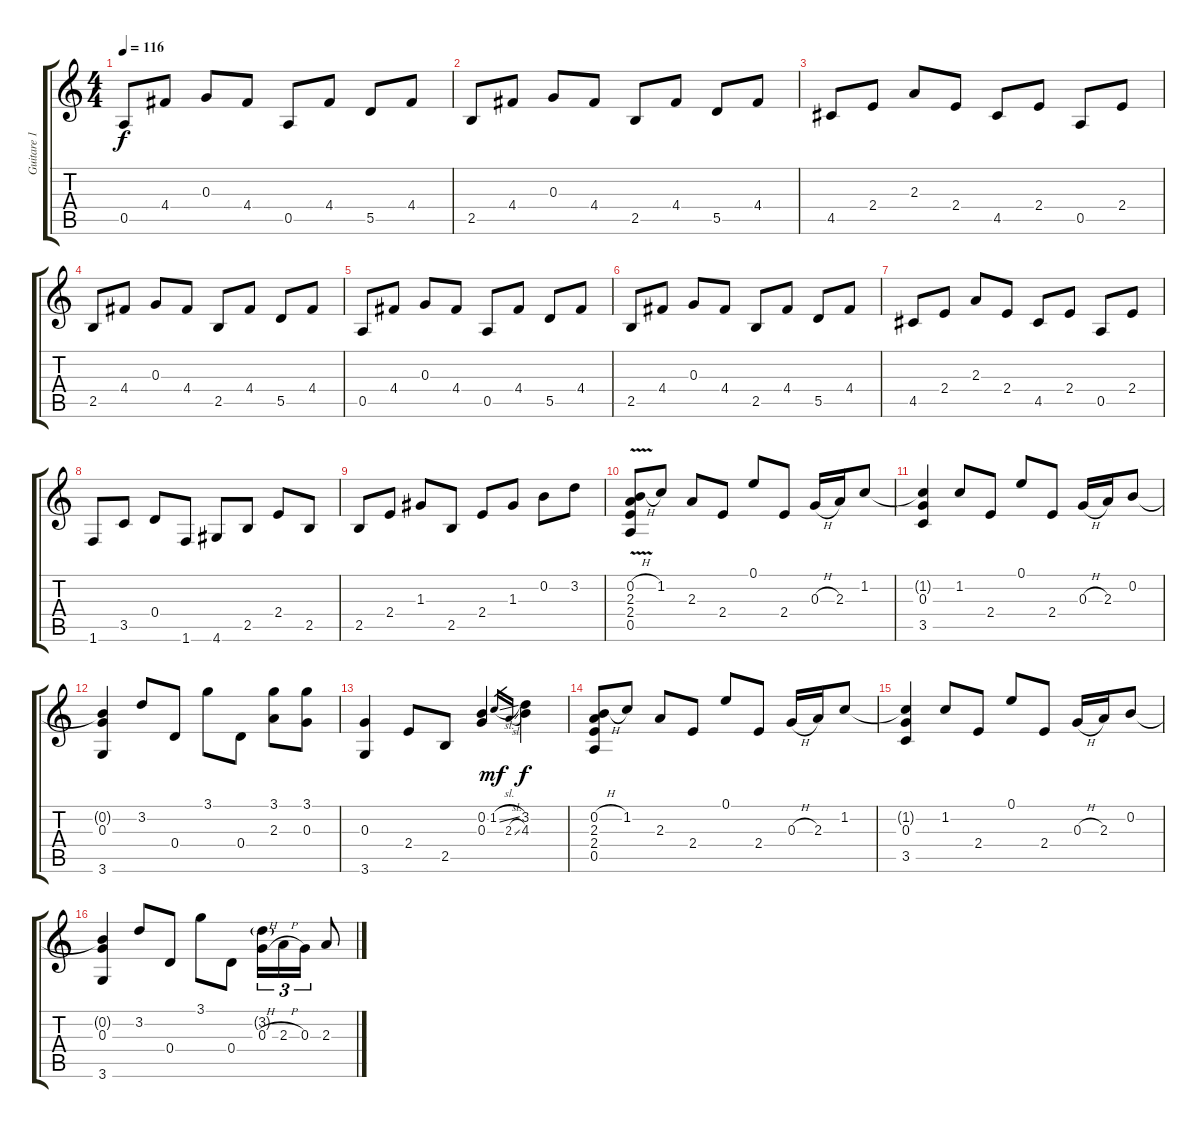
\track ("Guitare 1 " "Guitare 1 ") {instrument acousticguitarsteel}
\staff {score tabs}
\tuning (E4 B3 G3 D3 A2 E2) {hide}
\ts (4 4)
\tempo 116
\clef g2
\ks c
0.5.8{dy f} 4.4.8 0.3.8 4.4.8 0.5.8 4.4.8 5.5.8 4.4.8 |
2.5.8 4.4.8 0.3.8 4.4.8 2.5.8 4.4.8 5.5.8 4.4.8 |
4.5.8 2.4.8 2.3.8 2.4.8 4.5.8 2.4.8 0.5.8 2.4.8 |
2.5.8 4.4.8 0.3.8 4.4.8 2.5.8 4.4.8 5.5.8 4.4.8 |
0.5.8 4.4.8 0.3.8 4.4.8 0.5.8 4.4.8 5.5.8 4.4.8 |
2.5.8 4.4.8 0.3.8 4.4.8 2.5.8 4.4.8 5.5.8 4.4.8 |
4.5.8 2.4.8 2.3.8 2.4.8 4.5.8 2.4.8 0.5.8 2.4.8 |
1.6.8 3.5.8 0.4.8 1.6.8 4.6.8 2.5.8 2.4.8 2.5.8 |
2.5.8 2.4.8 1.3.8 2.5.8 2.4.8 1.3.8 0.2.8 3.2.8 |
(0.2{h} 2.3{v} 2.4{v} 0.5).8 1.2.8 2.3.8 2.4.8 0.1.8 2.4.8 0.3{h}.16 2.3.16 1.2.8 |
(1.2{t} 0.3 3.5).4 1.2.8 2.4.8 0.1.8 2.4.8 0.3{h}.16 2.3.16 0.2.8 |
(0.2{t} 0.3 3.6).4 3.2.8 0.4.8 3.1.8 0.4.8 (3.1 2.3).8 (3.1 0.3).8 |
(0.3 3.6).4 2.4.8 2.5.8 (0.2 0.3).4 1.2{sl}.16{gr dy mf} 2.3{sl}.16{gr} (3.2 4.3).4{dy f} |
(0.2{h} 2.3 2.4 0.5).8 1.2.8 2.3.8 2.4.8 0.1.8 2.4.8 0.3{h}.16 2.3.16 1.2.8 |
(1.2{t} 0.3 3.5).4 1.2.8 2.4.8 0.1.8 2.4.8 0.3{h}.16 2.3.16 0.2.8 |
(0.2{t} 0.3 3.6).4 3.2.8 0.4.8 3.1.8 0.4.8 (3.2{g} 0.3{h}).16{tu (3 2)} 2.3{h}.16{tu (3 2)} 0.3.16{tu (3 2)} 2.3.8
